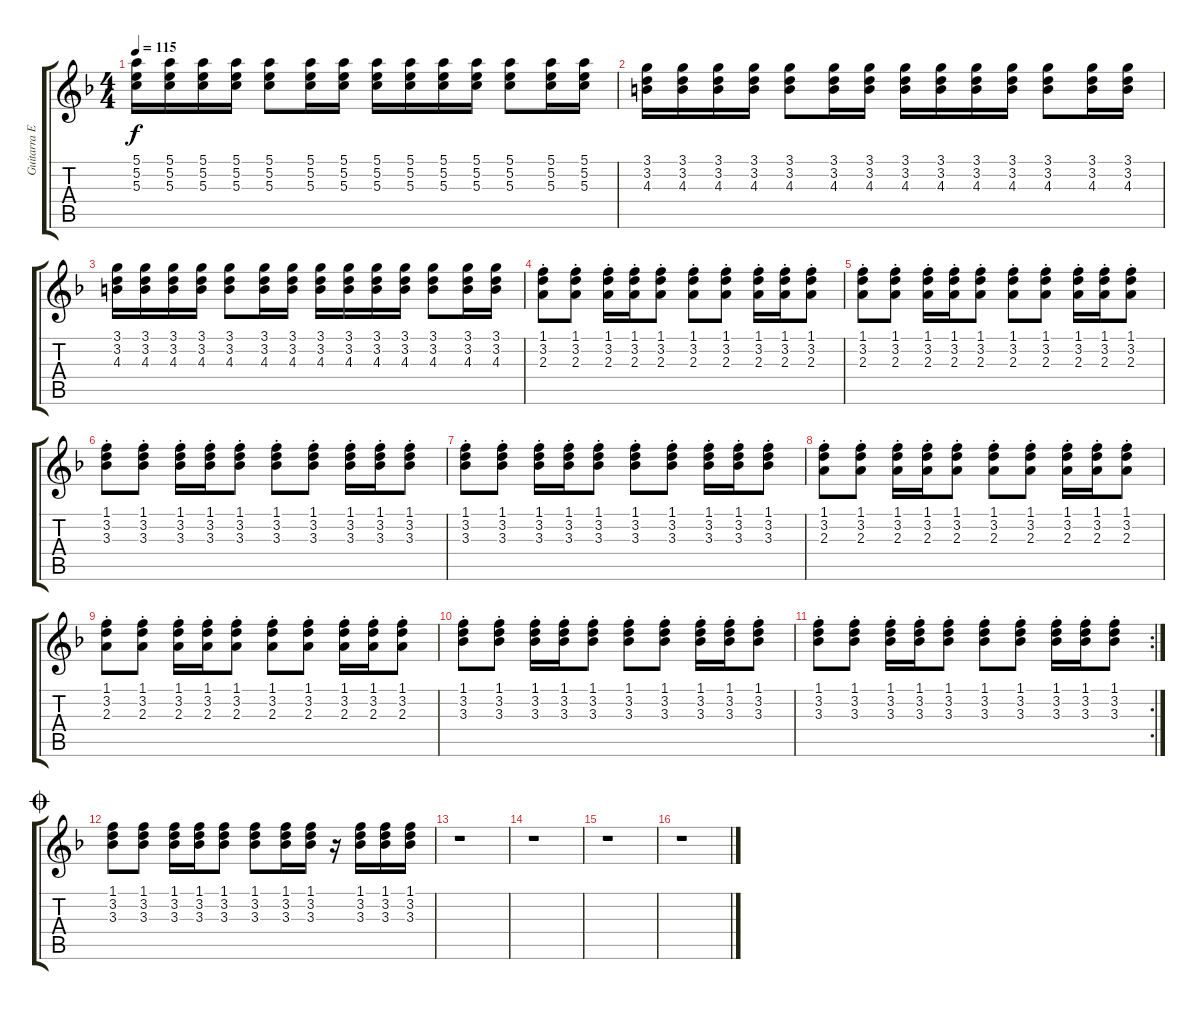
\track ("Guitarra Electrica 1" "Guitarra E") {instrument acousticguitarsteel}
\staff {score tabs}
\tuning (E4 B3 G3 D3 A2 E2) {hide}
\ts (4 4)
\tempo 115
\clef g2
\ks dminor
(5.1 5.2 5.3).16{dy f} (5.1 5.2 5.3).16 (5.1 5.2 5.3).16 (5.1 5.2 5.3).16 (5.1 5.2 5.3).8 (5.1 5.2 5.3).16 (5.1 5.2 5.3).16 (5.1 5.2 5.3).16 (5.1 5.2 5.3).16 (5.1 5.2 5.3).16 (5.1 5.2 5.3).16 (5.1 5.2 5.3).8 (5.1 5.2 5.3).16 (5.1 5.2 5.3).16 |
(3.1 3.2 4.3).16 (3.1 3.2 4.3).16 (3.1 3.2 4.3).16 (3.1 3.2 4.3).16 (3.1 3.2 4.3).8 (3.1 3.2 4.3).16 (3.1 3.2 4.3).16 (3.1 3.2 4.3).16 (3.1 3.2 4.3).16 (3.1 3.2 4.3).16 (3.1 3.2 4.3).16 (3.1 3.2 4.3).8 (3.1 3.2 4.3).16 (3.1 3.2 4.3).16 |
(3.1 3.2 4.3).16 (3.1 3.2 4.3).16 (3.1 3.2 4.3).16 (3.1 3.2 4.3).16 (3.1 3.2 4.3).8 (3.1 3.2 4.3).16 (3.1 3.2 4.3).16 (3.1 3.2 4.3).16 (3.1 3.2 4.3).16 (3.1 3.2 4.3).16 (3.1 3.2 4.3).16 (3.1 3.2 4.3).8 (3.1 3.2 4.3).16 (3.1 3.2 4.3).16 |
(1.1{st} 3.2{st} 2.3{st}).8 (1.1{st} 3.2{st} 2.3{st}).8 (1.1{st} 3.2{st} 2.3{st}).16 (1.1{st} 3.2{st} 2.3{st}).16 (1.1{st} 3.2{st} 2.3{st}).8 (1.1{st} 3.2{st} 2.3{st}).8 (1.1{st} 3.2{st} 2.3{st}).8 (1.1{st} 3.2{st} 2.3{st}).16 (1.1{st} 3.2{st} 2.3{st}).16 (1.1{st} 3.2{st} 2.3{st}).8 |
(1.1{st} 3.2{st} 2.3{st}).8 (1.1{st} 3.2{st} 2.3{st}).8 (1.1{st} 3.2{st} 2.3{st}).16 (1.1{st} 3.2{st} 2.3{st}).16 (1.1{st} 3.2{st} 2.3{st}).8 (1.1{st} 3.2{st} 2.3{st}).8 (1.1{st} 3.2{st} 2.3{st}).8 (1.1{st} 3.2{st} 2.3{st}).16 (1.1{st} 3.2{st} 2.3{st}).16 (1.1{st} 3.2{st} 2.3{st}).8 |
(1.1{st} 3.2{st} 3.3{st}).8 (1.1{st} 3.2{st} 3.3{st}).8 (1.1{st} 3.2{st} 3.3{st}).16 (1.1{st} 3.2{st} 3.3{st}).16 (1.1{st} 3.2{st} 3.3{st}).8 (1.1{st} 3.2{st} 3.3{st}).8 (1.1{st} 3.2{st} 3.3{st}).8 (1.1{st} 3.2{st} 3.3{st}).16 (1.1{st} 3.2{st} 3.3{st}).16 (1.1{st} 3.2{st} 3.3{st}).8 |
(1.1{st} 3.2{st} 3.3{st}).8 (1.1{st} 3.2{st} 3.3{st}).8 (1.1{st} 3.2{st} 3.3{st}).16 (1.1{st} 3.2{st} 3.3{st}).16 (1.1{st} 3.2{st} 3.3{st}).8 (1.1{st} 3.2{st} 3.3{st}).8 (1.1{st} 3.2{st} 3.3{st}).8 (1.1{st} 3.2{st} 3.3{st}).16 (1.1{st} 3.2{st} 3.3{st}).16 (1.1{st} 3.2{st} 3.3{st}).8 |
(1.1{st} 3.2{st} 2.3{st}).8 (1.1{st} 3.2{st} 2.3{st}).8 (1.1{st} 3.2{st} 2.3{st}).16 (1.1{st} 3.2{st} 2.3{st}).16 (1.1{st} 3.2{st} 2.3{st}).8 (1.1{st} 3.2{st} 2.3{st}).8 (1.1{st} 3.2{st} 2.3{st}).8 (1.1{st} 3.2{st} 2.3{st}).16 (1.1{st} 3.2{st} 2.3{st}).16 (1.1{st} 3.2{st} 2.3{st}).8 |
(1.1{st} 3.2{st} 2.3{st}).8 (1.1{st} 3.2{st} 2.3{st}).8 (1.1{st} 3.2{st} 2.3{st}).16 (1.1{st} 3.2{st} 2.3{st}).16 (1.1{st} 3.2{st} 2.3{st}).8 (1.1{st} 3.2{st} 2.3{st}).8 (1.1{st} 3.2{st} 2.3{st}).8 (1.1{st} 3.2{st} 2.3{st}).16 (1.1{st} 3.2{st} 2.3{st}).16 (1.1{st} 3.2{st} 2.3{st}).8 |
(1.1{st} 3.2{st} 3.3{st}).8 (1.1{st} 3.2{st} 3.3{st}).8 (1.1{st} 3.2{st} 3.3{st}).16 (1.1{st} 3.2{st} 3.3{st}).16 (1.1{st} 3.2{st} 3.3{st}).8 (1.1{st} 3.2{st} 3.3{st}).8 (1.1{st} 3.2{st} 3.3{st}).8 (1.1{st} 3.2{st} 3.3{st}).16 (1.1{st} 3.2{st} 3.3{st}).16 (1.1{st} 3.2{st} 3.3{st}).8 |
\rc 2
(1.1{st} 3.2{st} 3.3{st}).8 (1.1{st} 3.2{st} 3.3{st}).8 (1.1{st} 3.2{st} 3.3{st}).16 (1.1{st} 3.2{st} 3.3{st}).16 (1.1{st} 3.2{st} 3.3{st}).8 (1.1{st} 3.2{st} 3.3{st}).8 (1.1{st} 3.2{st} 3.3{st}).8 (1.1{st} 3.2{st} 3.3{st}).16 (1.1{st} 3.2{st} 3.3{st}).16 (1.1{st} 3.2{st} 3.3{st}).8 |
\jump coda
(1.1 3.2 3.3).8 (1.1 3.2 3.3).8 (1.1 3.2 3.3).16 (1.1 3.2 3.3).16 (1.1 3.2 3.3).8 (1.1 3.2 3.3).8 (1.1 3.2 3.3).16 (1.1 3.2 3.3).16 r.16 (1.1 3.2 3.3).16 (1.1 3.2 3.3).16 (1.1 3.2 3.3).16 |
r.1 |
r.1 |
r.1 |
r.1
